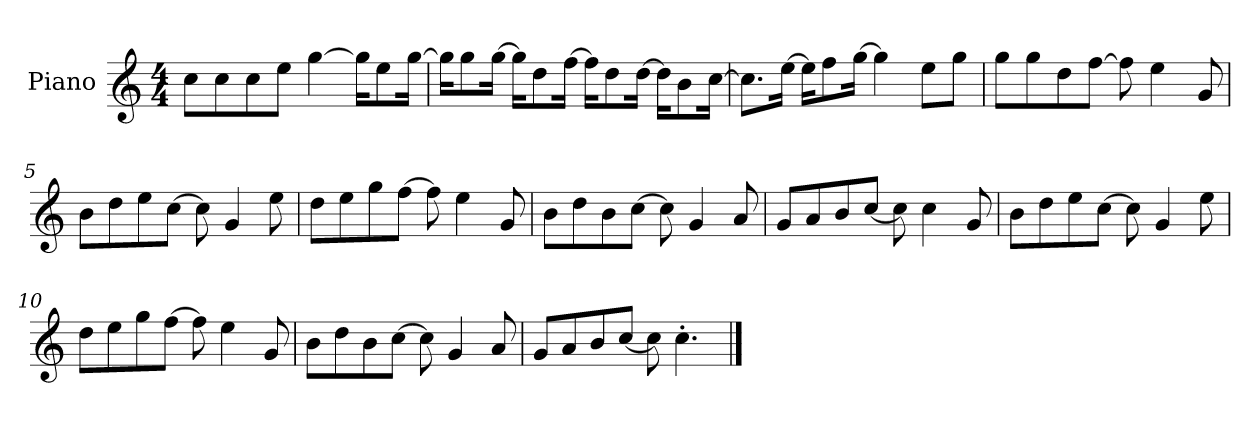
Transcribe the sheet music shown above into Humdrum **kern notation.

**kern
*part1
*staff1
*I"Piano
*I'P-no
*clefG2
*k[]
*M4/4
*MM90
=1
8cc\L
8cc\
8cc\
8ee\J
[4gg\
16gg\KL]
8ee\
[16gg\Jk
=2
16gg\KL]
8gg\
[16gg\Jk
16gg\KL]
8dd\
[16ff\Jk
16ff\KL]
8dd\
[16dd\Jk
16dd\KL]
8b\
[16cc\Jk
=3
8.cc\L]
[16ee\Jk
16ee\KL]
8ff\
[16gg\Jk
4gg\]
8ee\L
8gg\J
=4
8gg\L
8gg\
8dd\
[8ff\J
8ff\]
4ee\
8g/
!!LO:LB:g=z
=5
8b\L
8dd\
8ee\
[8cc\J
8cc\]
4g/
8ee\
=6
8dd\L
8ee\
8gg\
[8ff\J
8ff\]
4ee\
8g/
=7
8b\L
8dd\
8b\
[8cc\J
8cc\]
4g/
8a/
=8
8g/L
8a/
8b/
[8cc/J
8cc\]
4cc\
8g/
=9
8b\L
8dd\
8ee\
[8cc\J
8cc\]
4g/
8ee\
!!LO:LB:g=z
=10
8dd\L
8ee\
8gg\
[8ff\J
8ff\]
4ee\
8g/
=11
8b\L
8dd\
8b\
[8cc\J
8cc\]
4g/
8a/
=12
8g/L
8a/
8b/
[8cc/J
8cc\]
4.cc'\
==
*-
